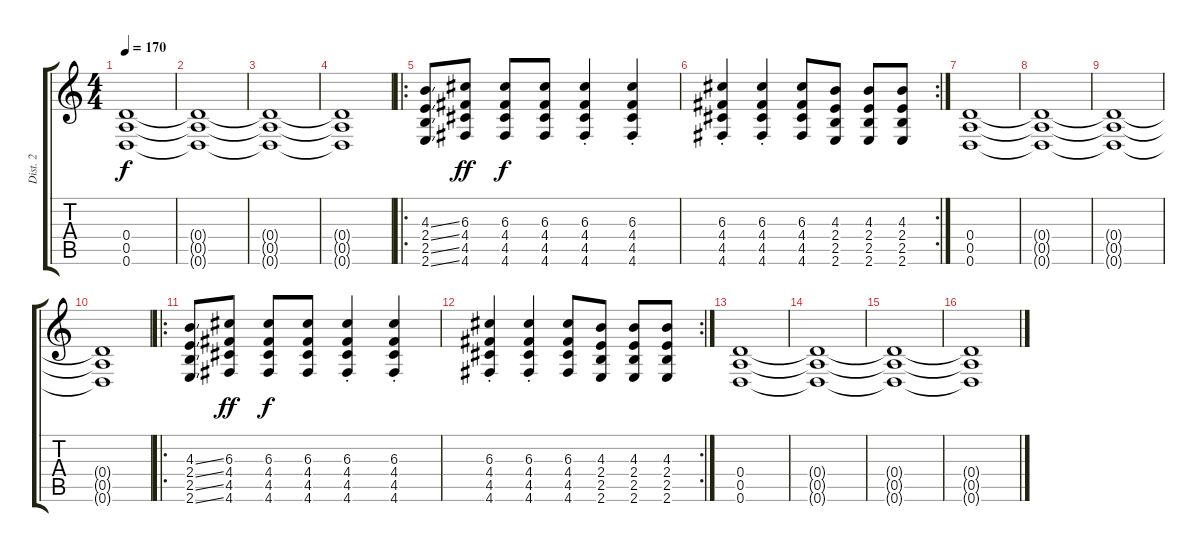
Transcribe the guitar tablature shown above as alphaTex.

\track ("Dist. 2" "Dist. 2") {instrument overdrivenguitar}
\staff {score tabs}
\tuning (E4 B3 G3 D3 A2 D2) {hide}
\ts (4 4)
\tempo 170
\clef g2
\ks c
(0.4 0.5 0.6).1{dy f volume 11} |
(0.4{t} 0.5{t} 0.6{t}).1 |
(0.4{t} 0.5{t} 0.6{t}).1 |
(0.4{t} 0.5{t} 0.6{t}).1 |
\ro
(4.3{ss} 2.4{ss} 2.5{ss} 2.6{ss}).8{volume 15} (6.3 4.4 4.5 4.6).8{dy ff} (6.3 4.4 4.5 4.6).8{dy f} (6.3 4.4 4.5 4.6).8 (6.3{st} 4.4{st} 4.5{st} 4.6{st}).4 (6.3{st} 4.4{st} 4.5{st} 4.6{st}).4 |
\rc 2
(6.3{st} 4.4{st} 4.5{st} 4.6{st}).4 (6.3{st} 4.4{st} 4.5{st} 4.6{st}).4 (6.3 4.4 4.5 4.6).8 (4.3 2.4 2.5 2.6).8 (4.3 2.4 2.5 2.6).8 (4.3 2.4 2.5 2.6).8 |
(0.4 0.5 0.6).1{volume 11} |
(0.4{t} 0.5{t} 0.6{t}).1 |
(0.4{t} 0.5{t} 0.6{t}).1 |
(0.4{t} 0.5{t} 0.6{t}).1 |
\ro
(4.3{ss} 2.4{ss} 2.5{ss} 2.6{ss}).8{volume 15} (6.3 4.4 4.5 4.6).8{dy ff} (6.3 4.4 4.5 4.6).8{dy f} (6.3 4.4 4.5 4.6).8 (6.3{st} 4.4{st} 4.5{st} 4.6{st}).4 (6.3{st} 4.4{st} 4.5{st} 4.6{st}).4 |
\rc 2
(6.3{st} 4.4{st} 4.5{st} 4.6{st}).4 (6.3{st} 4.4{st} 4.5{st} 4.6{st}).4 (6.3 4.4 4.5 4.6).8 (4.3 2.4 2.5 2.6).8 (4.3 2.4 2.5 2.6).8 (4.3 2.4 2.5 2.6).8 |
(0.4 0.5 0.6).1{volume 11} |
(0.4{t} 0.5{t} 0.6{t}).1 |
(0.4{t} 0.5{t} 0.6{t}).1 |
(0.4{t} 0.5{t} 0.6{t}).1
